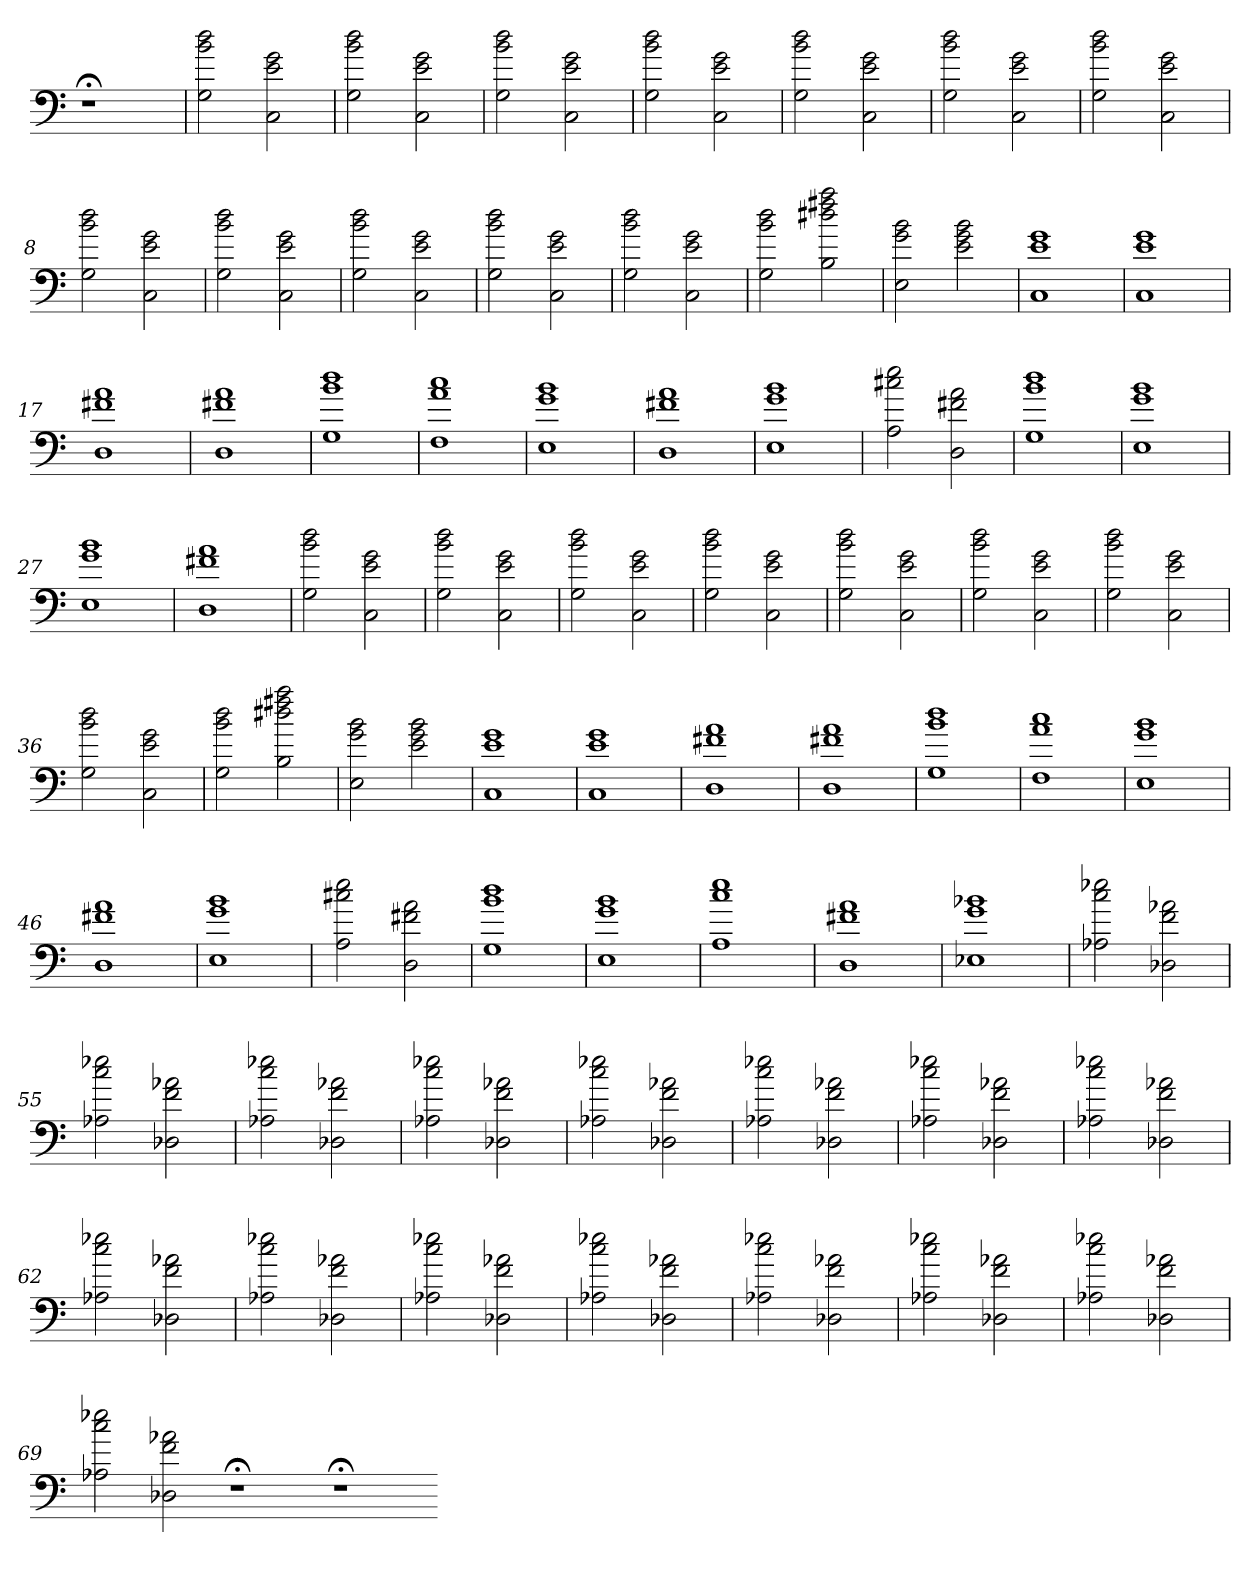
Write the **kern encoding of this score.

**kern
*part1
*staff1
=
1r;<
=1
2G 2b 2dd
2C 2e 2g
=2
2G 2b 2dd
2C 2e 2g
=3
2G 2b 2dd
2C 2e 2g
=4
2G 2b 2dd
2C 2e 2g
=5
2G 2b 2dd
2C 2e 2g
=6
2G 2b 2dd
2C 2e 2g
=7
2G 2b 2dd
2C 2e 2g
=8
2G 2b 2dd
2C 2e 2g
=9
2G 2b 2dd
2C 2e 2g
=10
2G 2b 2dd
2C 2e 2g
=11
2G 2b 2dd
2C 2e 2g
=12
2G 2b 2dd
2C 2e 2g
=13
2G 2b 2dd
2B 2dd#X 2ff#X 2aa
=14
2E 2g 2b
2e 2g 2b
=15
1C 1e 1g
=16
1C 1e 1g
=17
1D 1f#X 1a
=18
1D 1f#X 1a
=19
1G 1b 1dd
=20
1F 1a 1cc
=21
1E 1g 1b
=22
1D 1f#X 1a
=23
1E 1g 1b
=24
2A 2cc#X 2ee
2D 2f#X 2a
=25
1G 1b 1dd
=26
1E 1g 1b
=27
1E 1g 1b
=28
1D 1f#X 1a
=29
2G 2b 2dd
2C 2e 2g
=30
2G 2b 2dd
2C 2e 2g
=31
2G 2b 2dd
2C 2e 2g
=32
2G 2b 2dd
2C 2e 2g
=33
2G 2b 2dd
2C 2e 2g
=34
2G 2b 2dd
2C 2e 2g
=35
2G 2b 2dd
2C 2e 2g
=36
2G 2b 2dd
2C 2e 2g
=37
2G 2b 2dd
2B 2dd#X 2ff#X 2aa
=38
2E 2g 2b
2e 2g 2b
=39
1C 1e 1g
=40
1C 1e 1g
=41
1D 1f#X 1a
=42
1D 1f#X 1a
=43
1G 1b 1dd
=44
1F 1a 1cc
=45
1E 1g 1b
=46
1D 1f#X 1a
=47
1E 1g 1b
=48
2A 2cc#X 2ee
2D 2f#X 2a
=49
1G 1b 1dd
=50
1E 1g 1b
=51
1A 1cc 1ee
=52
1D 1f#X 1a
=53
1E-X 1g 1b-X
=54
2A-X 2cc 2ee-X
2D-X 2f 2a-X
=55
2A-X 2cc 2ee-X
2D-X 2f 2a-X
=56
2A-X 2cc 2ee-X
2D-X 2f 2a-X
=57
2A-X 2cc 2ee-X
2D-X 2f 2a-X
=58
2A-X 2cc 2ee-X
2D-X 2f 2a-X
=59
2A-X 2cc 2ee-X
2D-X 2f 2a-X
=60
2A-X 2cc 2ee-X
2D-X 2f 2a-X
=61
2A-X 2cc 2ee-X
2D-X 2f 2a-X
=62
2A-X 2cc 2ee-X
2D-X 2f 2a-X
=63
2A-X 2cc 2ee-X
2D-X 2f 2a-X
=64
2A-X 2cc 2ee-X
2D-X 2f 2a-X
=65
2A-X 2cc 2ee-X
2D-X 2f 2a-X
=66
2A-X 2cc 2ee-X
2D-X 2f 2a-X
=67
2A-X 2cc 2ee-X
2D-X 2f 2a-X
=68
2A-X 2cc 2ee-X
2D-X 2f 2a-X
=69
2A-X 2cc 2ee-X
2D-X 2f 2a-X
1r;<
1r;<
=-
*-
